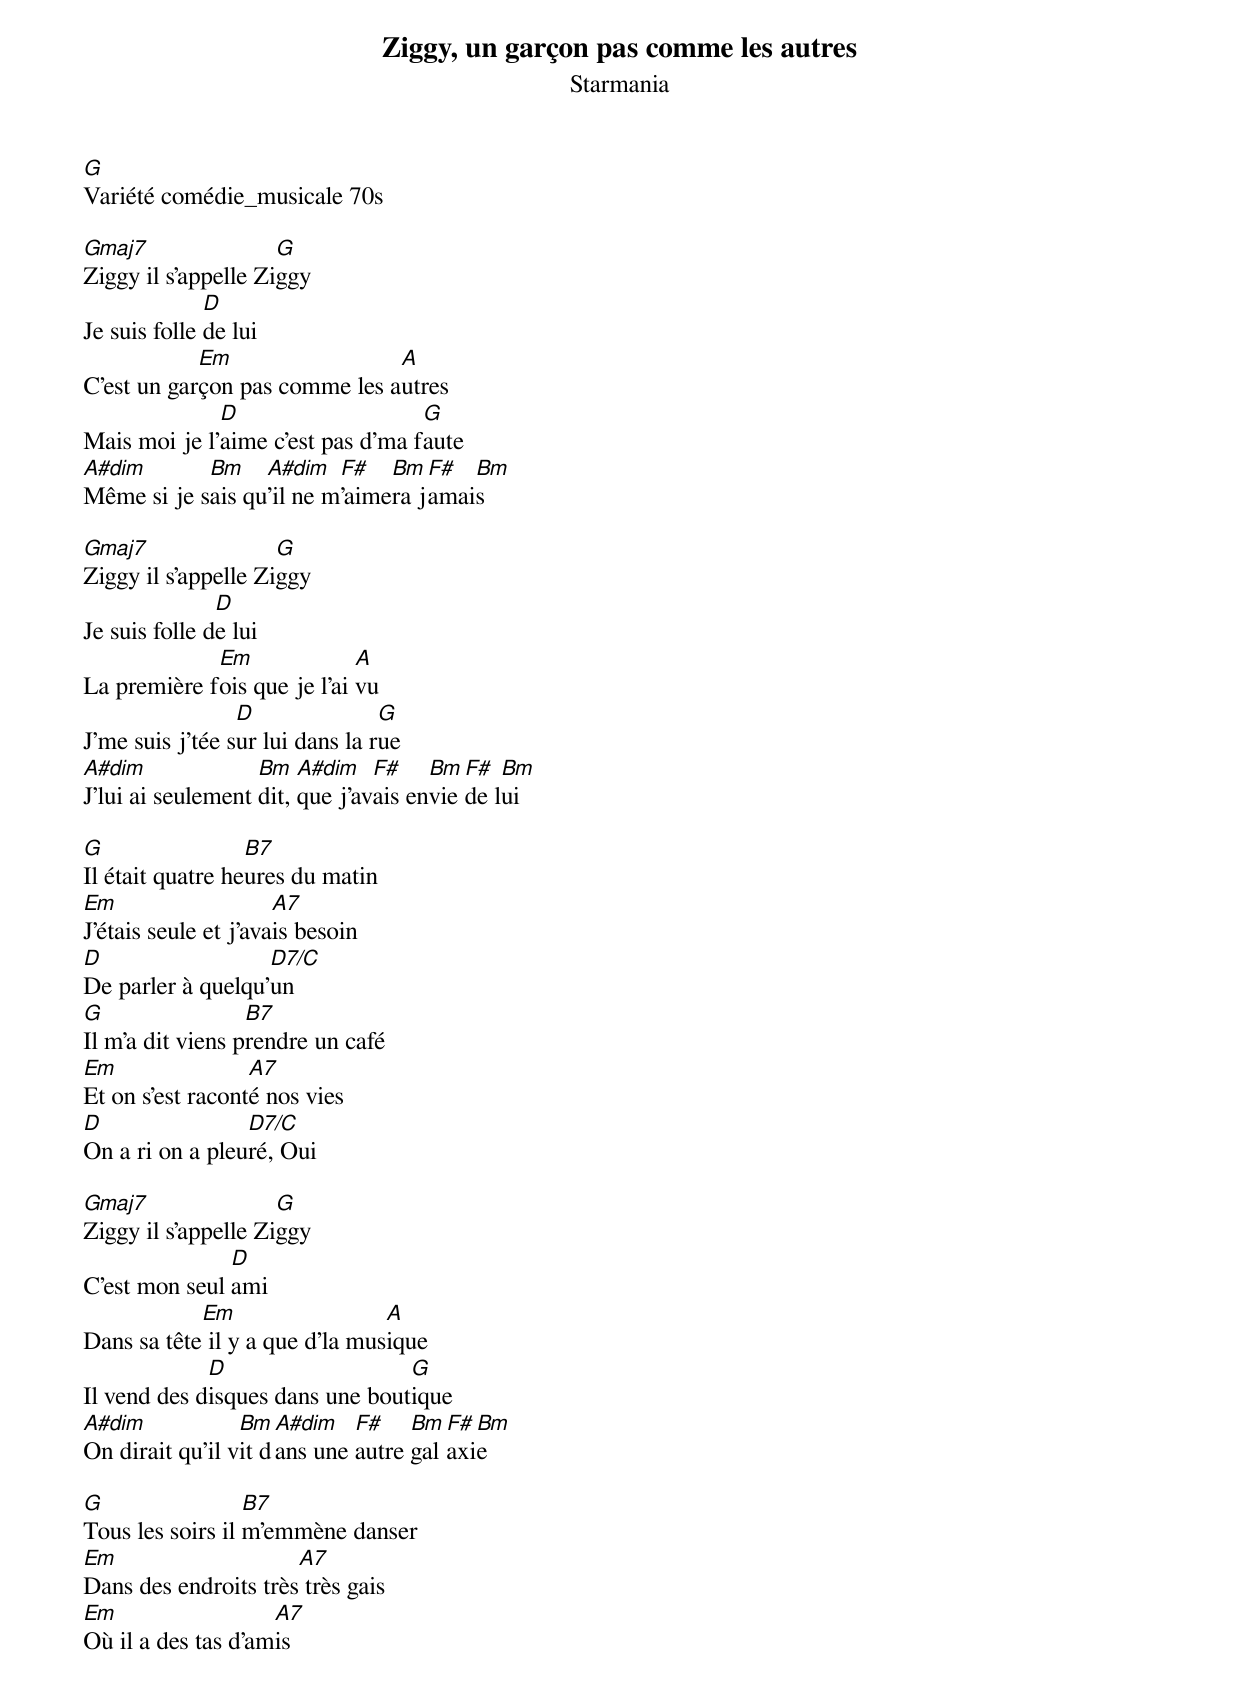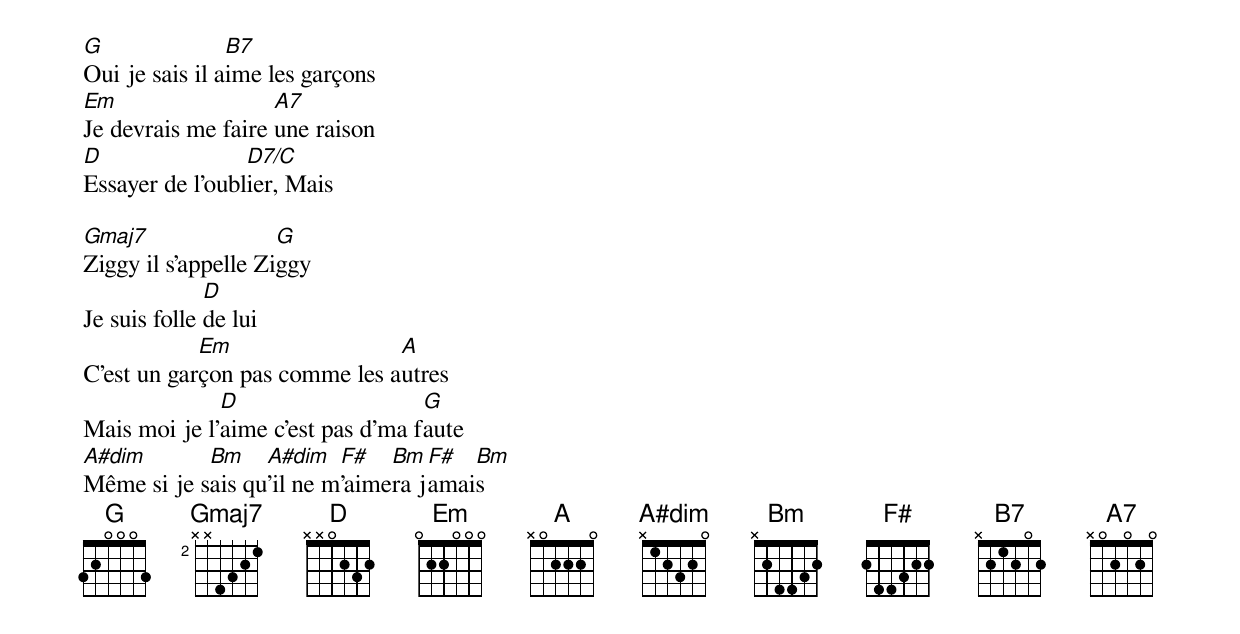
Ziggy, un garçon pas comme les autres
Starmania
G
Variété comédie_musicale 70s

Gmaj7                G
Ziggy il s'appelle Ziggy
              D
Je suis folle de lui
            Em                 A
C'est un garçon pas comme les autres
              D                    G
Mais moi je l'aime c'est pas d'ma faute
A#dim       Bm    A#dim   F#   Bm  F#  Bm
Même si je sais qu'il ne m'aimera jamais

Gmaj7                G
Ziggy il s'appelle Ziggy
               D
Je suis folle de lui
             Em              A
La première fois que je l'ai vu
                 D               G
J'me suis j'tée sur lui dans la rue
A#dim              Bm   A#dim   F#    Bm  F#  Bm
J'lui ai seulement dit, que j'avais envie de lui

G                 B7
Il était quatre heures du matin
Em                    A7
J'étais seule et j'avais besoin
D                  D7/C
De parler à quelqu'un
G                 B7
Il m'a dit viens prendre un café
Em                A7
Et on s'est raconté nos vies
D                D7/C
On a ri on a pleuré, Oui

Gmaj7                G
Ziggy il s'appelle Ziggy
               D
C'est mon seul ami
            Em                  A
Dans sa tête il y a que d'la musique
             D                   G
Il vend des disques dans une boutique
A#dim            Bm  A#dim   F#    Bm F# Bm
On dirait qu'il vit dans une autre galaxie

G                 B7
Tous les soirs il m'emmène danser
Em                    A7
Dans des endroits très très gais
Em                  A7
Où il a des tas d'amis
G               B7
Oui je sais il aime les garçons
Em                  A7
Je devrais me faire une raison
D                D7/C
Essayer de l'oublier, Mais

Gmaj7                G
Ziggy il s'appelle Ziggy
              D
Je suis folle de lui
            Em                 A
C'est un garçon pas comme les autres
              D                    G
Mais moi je l'aime c'est pas d'ma faute
A#dim       Bm    A#dim   F#   Bm  F#  Bm
Même si je sais qu'il ne m'aimera jamais
